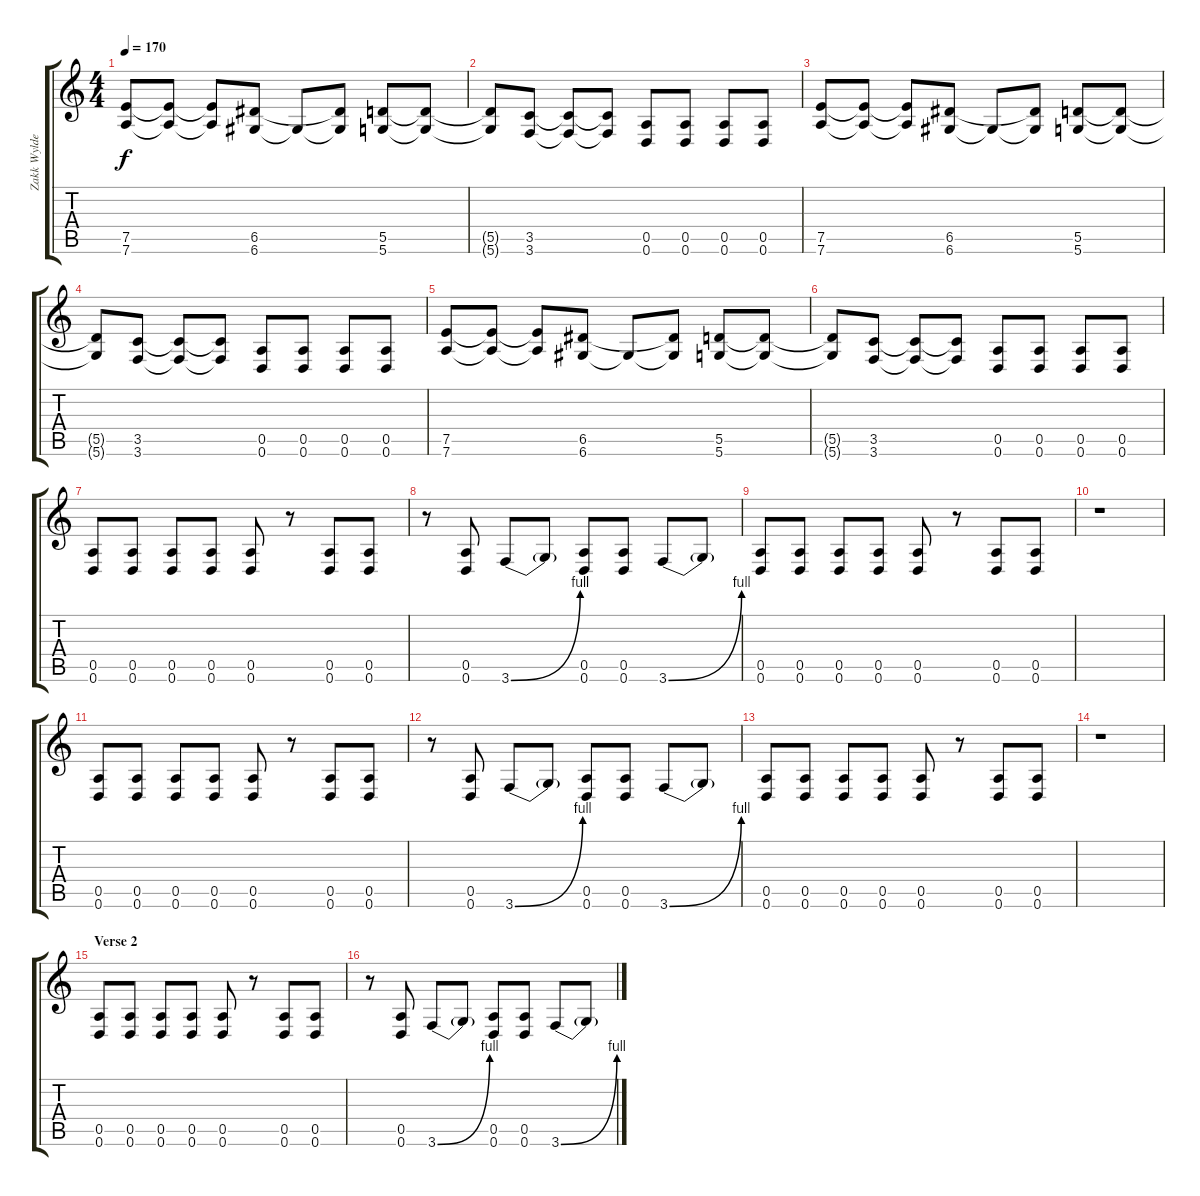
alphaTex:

\track ("Zakk Wylde (Lead Guitar)" "Zakk Wylde") {instrument overdrivenguitar}
\staff {score tabs}
\tuning (E4 B3 G3 D3 A2 D2) {hide}
\ts (4 4)
\tempo 170
\clef g2
\ks c
(7.5 7.6).8{dy f volume 14} (7.5{t} 7.6{t}).8 (7.5{t} 7.6{t}).8 (6.5 6.6).8 6.6{t}.8 (6.5{t} 6.6{t}).8 (5.5 5.6).8 (5.5{t} 5.6{t}).8 |
(5.5{t} 5.6{t}).8 (3.5 3.6).8 (3.5{t} 3.6{t}).8 (3.5{t} 3.6{t}).8 (0.5 0.6).8 (0.5 0.6).8 (0.5 0.6).8 (0.5 0.6).8 |
(7.5 7.6).8 (7.5{t} 7.6{t}).8 (7.5{t} 7.6{t}).8 (6.5 6.6).8 6.6{t}.8 (6.5{t} 6.6{t}).8 (5.5 5.6).8 (5.5{t} 5.6{t}).8 |
(5.5{t} 5.6{t}).8 (3.5 3.6).8 (3.5{t} 3.6{t}).8 (3.5{t} 3.6{t}).8 (0.5 0.6).8 (0.5 0.6).8 (0.5 0.6).8 (0.5 0.6).8 |
(7.5 7.6).8 (7.5{t} 7.6{t}).8 (7.5{t} 7.6{t}).8 (6.5 6.6).8 6.6{t}.8 (6.5{t} 6.6{t}).8 (5.5 5.6).8 (5.5{t} 5.6{t}).8 |
(5.5{t} 5.6{t}).8 (3.5 3.6).8 (3.5{t} 3.6{t}).8 (3.5{t} 3.6{t}).8 (0.5 0.6).8 (0.5 0.6).8 (0.5 0.6).8 (0.5 0.6).8 |
(0.5 0.6).8 (0.5 0.6).8 (0.5 0.6).8 (0.5 0.6).8 (0.5 0.6).8 r.8 (0.5 0.6).8 (0.5 0.6).8 |
r.8 (0.5 0.6).8 3.6{be (bend 0 0 60 4)}.8 3.6{t}.8 (0.5 0.6).8 (0.5 0.6).8 3.6{be (bend 0 0 60 4)}.8 3.6{t}.8 |
(0.5 0.6).8 (0.5 0.6).8 (0.5 0.6).8 (0.5 0.6).8 (0.5 0.6).8 r.8 (0.5 0.6).8 (0.5 0.6).8 |
r.1 |
(0.5 0.6).8 (0.5 0.6).8 (0.5 0.6).8 (0.5 0.6).8 (0.5 0.6).8 r.8 (0.5 0.6).8 (0.5 0.6).8 |
r.8 (0.5 0.6).8 3.6{be (bend 0 0 60 4)}.8 3.6{t}.8 (0.5 0.6).8 (0.5 0.6).8 3.6{be (bend 0 0 60 4)}.8 3.6{t}.8 |
(0.5 0.6).8 (0.5 0.6).8 (0.5 0.6).8 (0.5 0.6).8 (0.5 0.6).8 r.8 (0.5 0.6).8 (0.5 0.6).8 |
r.1 |
\section ("" "Verse 2")
(0.5 0.6).8 (0.5 0.6).8 (0.5 0.6).8 (0.5 0.6).8 (0.5 0.6).8 r.8 (0.5 0.6).8 (0.5 0.6).8 |
r.8 (0.5 0.6).8 3.6{be (bend 0 0 60 4)}.8 3.6{t}.8 (0.5 0.6).8 (0.5 0.6).8 3.6{be (bend 0 0 60 4)}.8 3.6{t}.8
